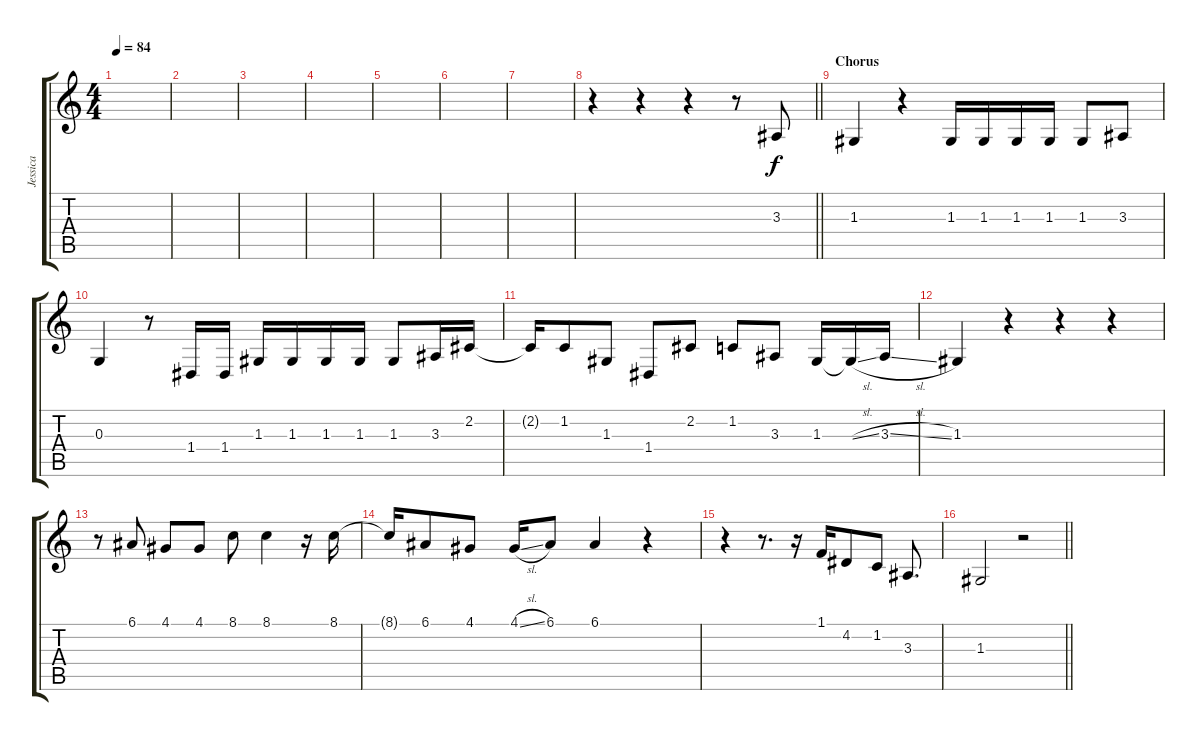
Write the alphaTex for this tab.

\track ("Jessica" "Jessica") {instrument oboe}
\staff {score tabs}
\tuning (E4 B3 G3 D3 A2 E2) {hide}
\ts (4 4)
\tempo 84
\clef g2
\ks c
|
|
|
|
|
|
|
\barLineRight lightlight
r.4 r.4 r.4 r.8 3.3.8 |
\section ("" "Chorus")
1.3.4 r.4 1.3.16 1.3.16 1.3.16 1.3.16 1.3.8 3.3.8 |
0.3.4 r.8 1.4.16 1.4.16 1.3.16 1.3.16 1.3.16 1.3.16 1.3.8 3.3.16 2.2.16 |
2.2{t}.16 1.2.8 1.3.8 1.4.8 2.2.8 1.2.8 3.3.8 1.3.16 1.3{sl t}.16 3.3{sl}.16 |
1.3.4 r.4 r.4 r.4 |
r.8{volume 11} 6.1.8 4.1.8 4.1.8 8.1.8 8.1.4 r.16 8.1.16 |
8.1{t}.16 6.1.8 4.1.8 4.1{sl}.16 6.1.8 6.1.4 r.4 |
r.4 r.8{d} r.16 1.1.16 4.2.8 1.2.8 3.3.8{d} |
\barLineRight lightlight
1.3.2 r.2
